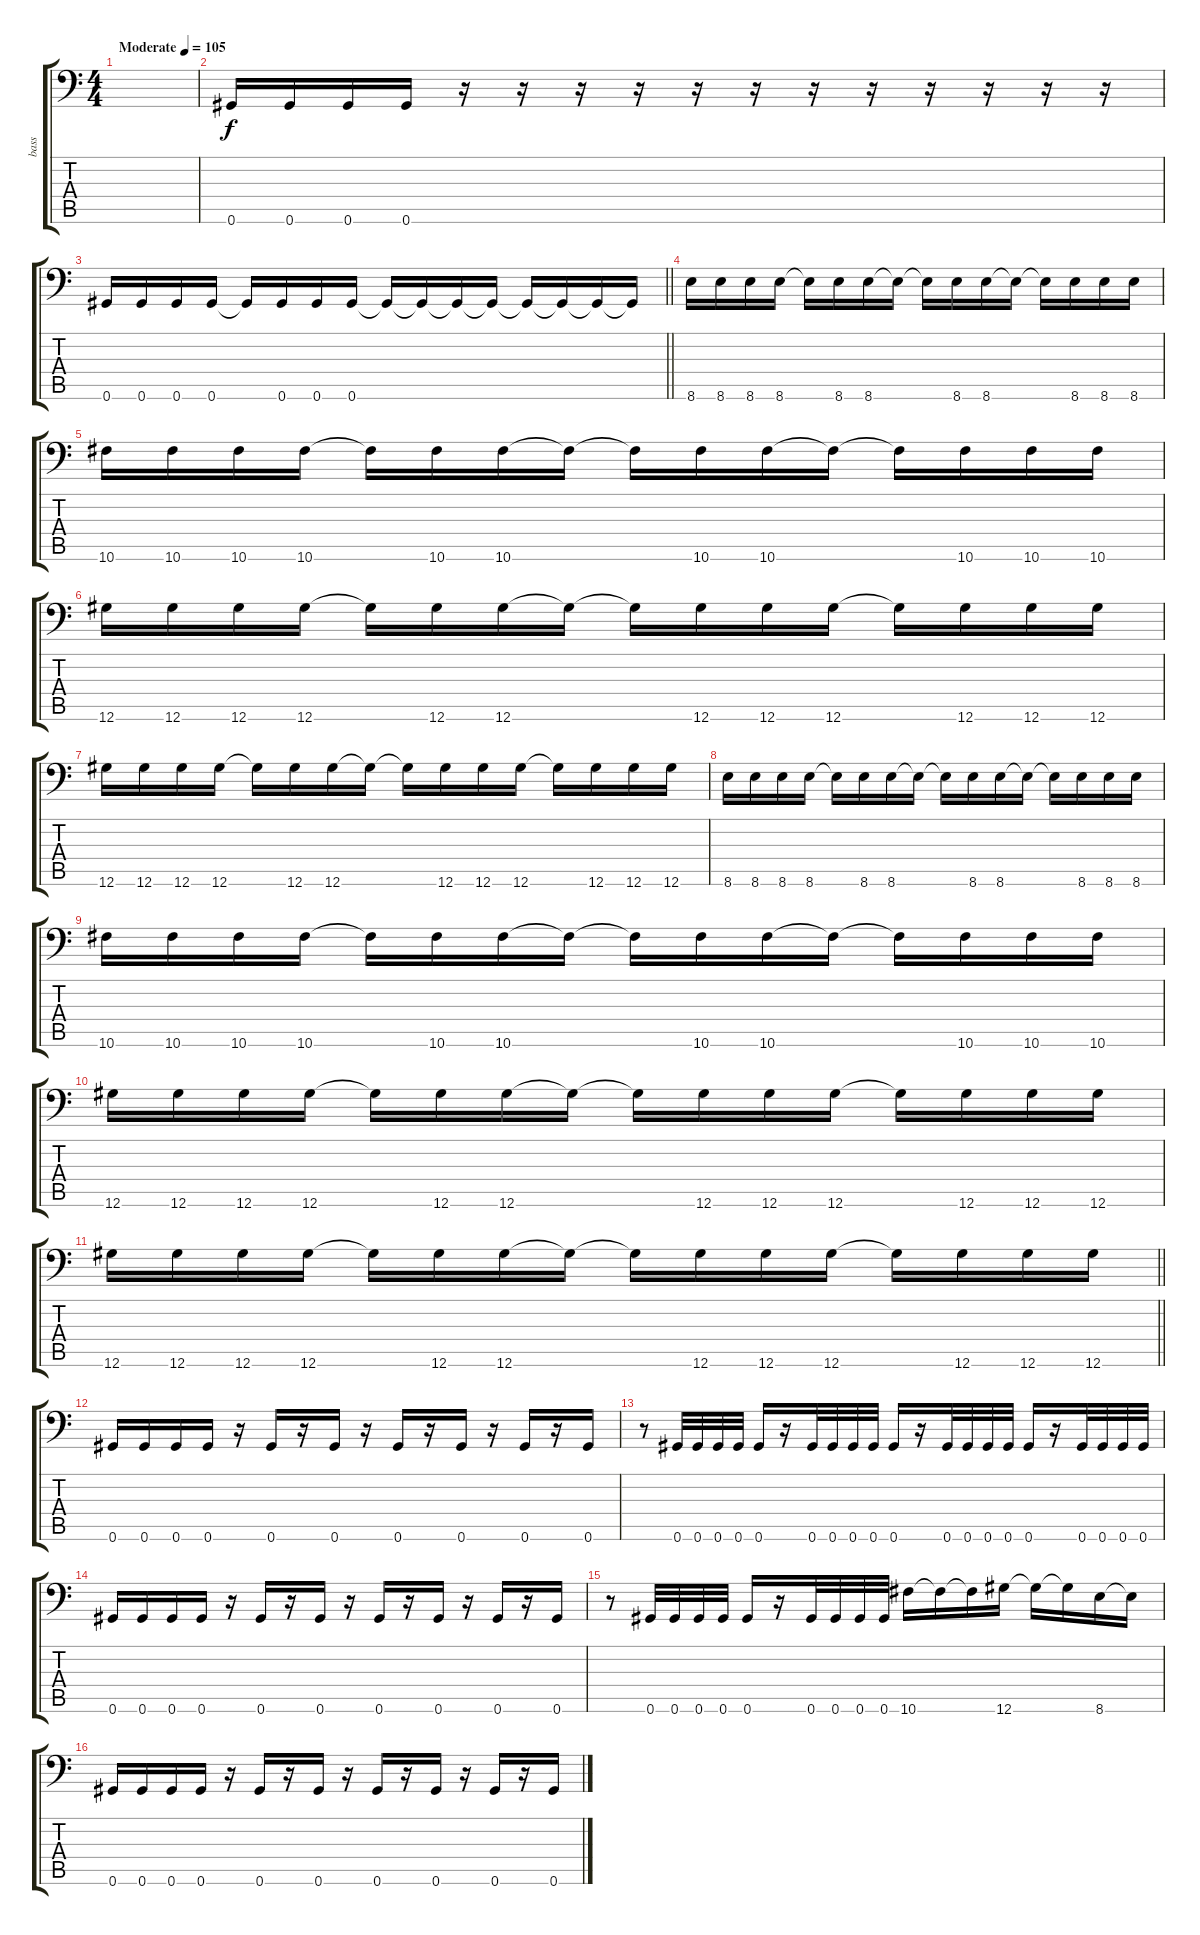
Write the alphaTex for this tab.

\track ("bass" "bass") {instrument electricbassfinger}
\staff {score tabs}
\tuning (Bb3 F3 Db3 Ab2 Eb2 Ab1) {hide}
\ts (4 4)
\tempo (105 "Moderate")
\clef f4
\ks c
|
0.6.16 0.6.16 0.6.16 0.6.16 r.16 r.16 r.16 r.16 r.16 r.16 r.16 r.16 r.16 r.16 r.16 r.16 |
\barLineRight lightlight
0.6.16 0.6.16 0.6.16 0.6.16 0.6{t}.16 0.6.16 0.6.16 0.6.16 0.6{t}.16 0.6{t}.16 0.6{t}.16 0.6{t}.16 0.6{t}.16 0.6{t}.16 0.6{t}.16 0.6{t}.16 |
\section ("" "")
8.6.16 8.6.16 8.6.16 8.6.16 8.6{t}.16 8.6.16 8.6.16 8.6{t}.16 8.6{t}.16 8.6.16 8.6.16 8.6{t}.16 8.6{t}.16 8.6.16 8.6.16 8.6.16 |
10.6.16 10.6.16 10.6.16 10.6.16 10.6{t}.16 10.6.16 10.6.16 10.6{t}.16 10.6{t}.16 10.6.16 10.6.16 10.6{t}.16 10.6{t}.16 10.6.16 10.6.16 10.6.16 |
12.6.16 12.6.16 12.6.16 12.6.16 12.6{t}.16 12.6.16 12.6.16 12.6{t}.16 12.6{t}.16 12.6.16 12.6.16 12.6.16 12.6{t}.16 12.6.16 12.6.16 12.6.16 |
12.6.16 12.6.16 12.6.16 12.6.16 12.6{t}.16 12.6.16 12.6.16 12.6{t}.16 12.6{t}.16 12.6.16 12.6.16 12.6.16 12.6{t}.16 12.6.16 12.6.16 12.6.16 |
8.6.16 8.6.16 8.6.16 8.6.16 8.6{t}.16 8.6.16 8.6.16 8.6{t}.16 8.6{t}.16 8.6.16 8.6.16 8.6{t}.16 8.6{t}.16 8.6.16 8.6.16 8.6.16 |
10.6.16 10.6.16 10.6.16 10.6.16 10.6{t}.16 10.6.16 10.6.16 10.6{t}.16 10.6{t}.16 10.6.16 10.6.16 10.6{t}.16 10.6{t}.16 10.6.16 10.6.16 10.6.16 |
12.6.16 12.6.16 12.6.16 12.6.16 12.6{t}.16 12.6.16 12.6.16 12.6{t}.16 12.6{t}.16 12.6.16 12.6.16 12.6.16 12.6{t}.16 12.6.16 12.6.16 12.6.16 |
\barLineRight lightlight
12.6.16 12.6.16 12.6.16 12.6.16 12.6{t}.16 12.6.16 12.6.16 12.6{t}.16 12.6{t}.16 12.6.16 12.6.16 12.6.16 12.6{t}.16 12.6.16 12.6.16 12.6.16 |
\section ("" "")
0.6.16 0.6.16 0.6.16 0.6.16 r.16 0.6.16 r.16 0.6.16 r.16 0.6.16 r.16 0.6.16 r.16 0.6.16 r.16 0.6.16 |
r.8 0.6.32 0.6.32 0.6.32 0.6.32 0.6.16 r.16 0.6.32 0.6.32 0.6.32 0.6.32 0.6.16 r.16 0.6.32 0.6.32 0.6.32 0.6.32 0.6.16 r.16 0.6.32 0.6.32 0.6.32 0.6.32 |
0.6.16 0.6.16 0.6.16 0.6.16 r.16 0.6.16 r.16 0.6.16 r.16 0.6.16 r.16 0.6.16 r.16 0.6.16 r.16 0.6.16 |
r.8 0.6.32 0.6.32 0.6.32 0.6.32 0.6.16 r.16 0.6.32 0.6.32 0.6.32 0.6.32 10.6.16 10.6{t}.16 10.6{t}.16 12.6.16 12.6{t}.16 12.6{t}.16 8.6.16 8.6{t}.16 |
0.6.16 0.6.16 0.6.16 0.6.16 r.16 0.6.16 r.16 0.6.16 r.16 0.6.16 r.16 0.6.16 r.16 0.6.16 r.16 0.6.16
